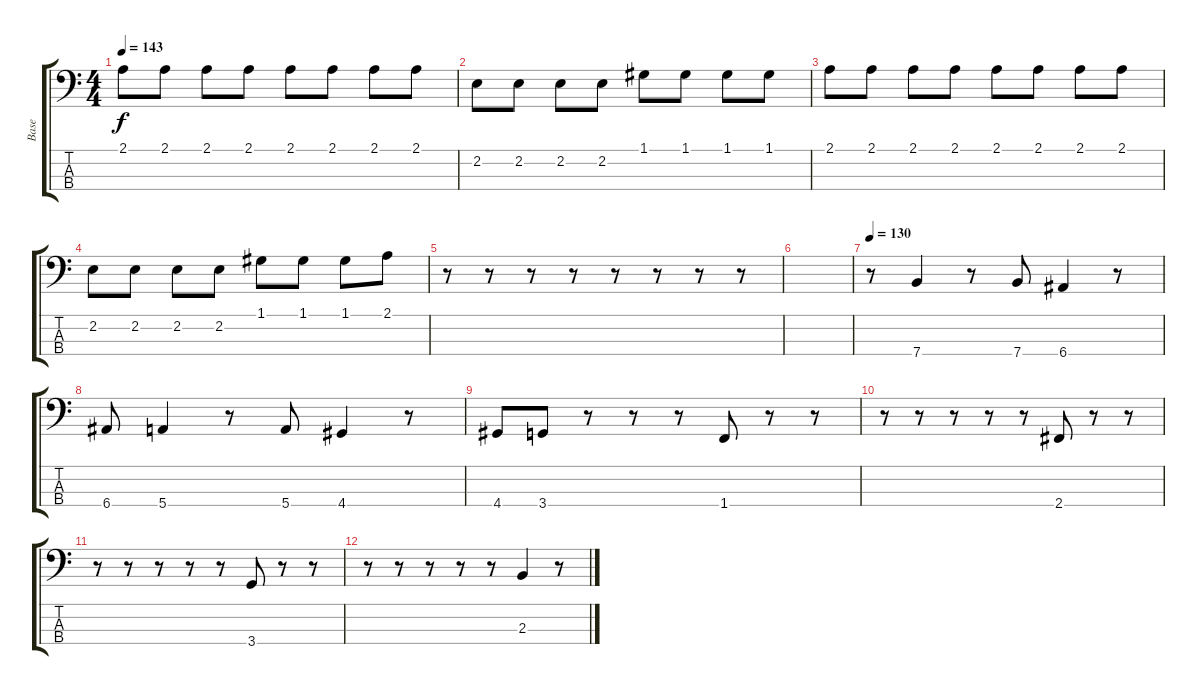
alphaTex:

\track ("Base" "Base") {instrument electricbassfinger}
\staff {score tabs}
\tuning (G2 D2 A1 E1) {hide}
\ts (4 4)
\tempo 143
\clef f4
\ks c
2.1.8{dy f} 2.1.8 2.1.8 2.1.8 2.1.8 2.1.8 2.1.8 2.1.8 |
2.2.8 2.2.8 2.2.8 2.2.8 1.1.8 1.1.8 1.1.8 1.1.8 |
2.1.8 2.1.8 2.1.8 2.1.8 2.1.8 2.1.8 2.1.8 2.1.8 |
2.2.8 2.2.8 2.2.8 2.2.8 1.1.8 1.1.8 1.1.8 2.1.8 |
r.8 r.8 r.8 r.8 r.8 r.8 r.8 r.8 |
|
\tempo 130
r.8 7.4.4 r.8 7.4.8 6.4.4 r.8 |
6.4.8 5.4.4 r.8 5.4.8 4.4.4 r.8 |
4.4.8 3.4.8 r.8 r.8 r.8 1.4.8 r.8 r.8 |
r.8 r.8 r.8 r.8 r.8 2.4.8 r.8 r.8 |
r.8 r.8 r.8 r.8 r.8 3.4.8 r.8 r.8 |
r.8 r.8 r.8 r.8 r.8 2.3.4 r.8
